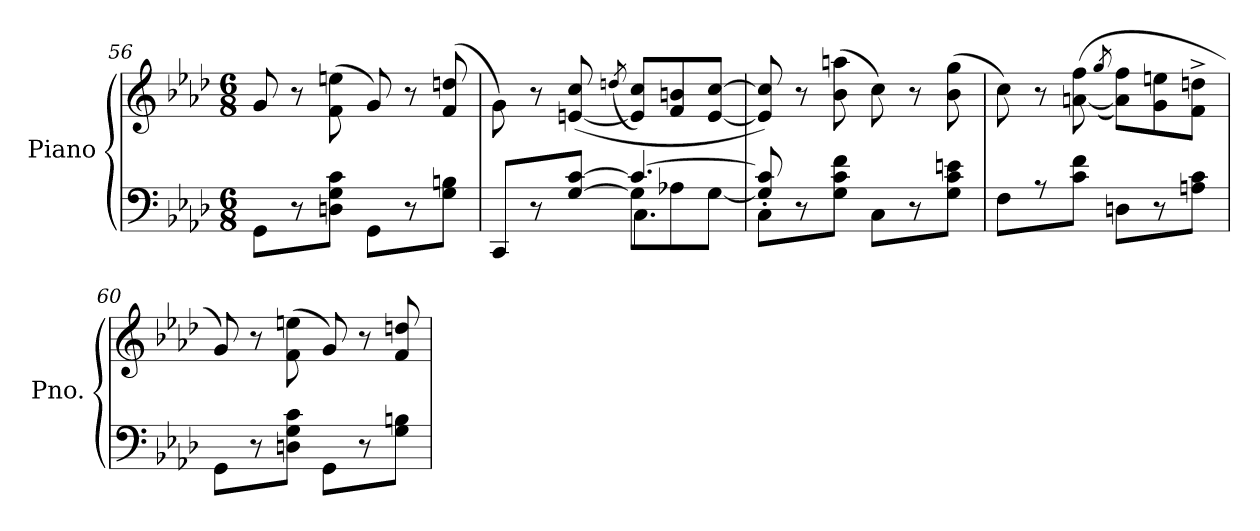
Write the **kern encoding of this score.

**kern	**kern
*part1	*part1
*staff2	*staff1
*I"Piano	*
*I'Pno.	*
*clefF4	*clefG2
*k[b-e-a-d-]	*k[b-e-a-d-]
*M6/8	*M6/8
=56	=56
8GG\L	8g/
8r	8r
8Dn\ 8G\ 8c\J	(8f\ 8een\
8GG\L	8g/)
8r	8r
8G\ 8Bn\J	(8f/ 8ddn/
=57	=57
*^	*
*	*^	*
8CC/L	4.ryy	4.ryy	8g\)
8r	.	.	8r
[8G/ [8c/J	.	.	(>[8en/ 8cc/
.	.	.	(>8qddn/
4.c/_	8G\L]	4.C\	8e/] 8cc/L)
.	8A-X\	.	8f/ 8bn/
.	[8G\J	.	[8e/ [8cc/J
*	*v	*v	*
=58	=58	=58
8C'\L	8G/] 8c/]	8e/] 8cc/])
8r	2ryy	8r
8G\ 8c\ 8f\J	.	(8b-\ 8aan\
8C\L	.	8cc\)
8r	.	8r
8G\ 8c\ 8en\J	8ryy	(8b-\ 8gg\
*v	*v	*
=59	=59
8F\L	8cc\)
8r	8r
8c\ 8f\J	([8an\ 8ff\
.	(>8qgg/
8Dn\L	8a\] 8ff\L)
8r	8g\ 8een\
8An\ 8c\J	8f\^ 8ddn\^J
!!LO:LB:g=z
=60	=60
8GG\L	8g/)
8r	8r
8Dn\ 8G\ 8c\J	(8f\ 8een\
8GG\L	8g/)
8r	8r
8G\ 8Bn\J	8f/ 8ddn/
=	=
*-	*-
